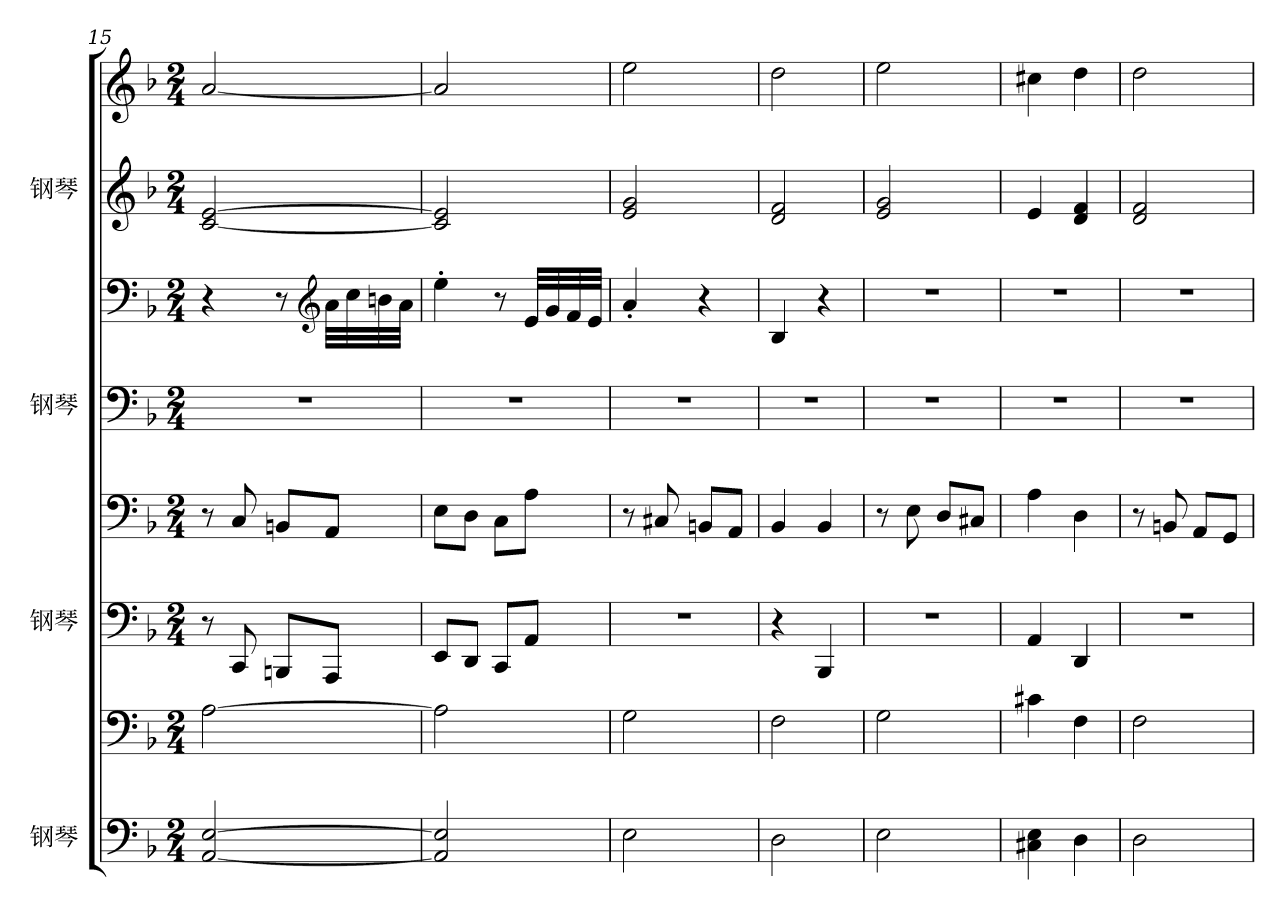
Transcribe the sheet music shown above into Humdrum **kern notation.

**kern	**kern	**kern	**kern	**kern	**kern	**kern	**kern
*part4	*part4	*part3	*part3	*part2	*part2	*part1	*part1
*staff8	*staff7	*staff6	*staff5	*staff4	*staff3	*staff2	*staff1
*I"钢琴	*	*I"钢琴	*	*I"钢琴	*	*I"钢琴	*
!!LO:PB:g=z
*clefF4	*clefF4	*clefF4	*clefF4	*clefF4	*clefF4	*clefG2	*clefG2
*k[b-]	*k[b-]	*k[b-]	*k[b-]	*k[b-]	*k[b-]	*k[b-]	*k[b-]
*M2/4	*M2/4	*M2/4	*M2/4	*M2/4	*M2/4	*M2/4	*M2/4
=15	=15	=15	=15	=15	=15	=15	=15
[2AA/ [2E/	[2A\	8r	8r	2r	4r	[2c/ [2e/	[2a/
.	.	8CC/	8C/	.	.	.	.
.	.	8BBBn/L	8BBn/L	.	8r	.	.
*	*	*	*	*	*clefG2	*	*
.	.	8AAA/J	8AA/J	.	32a\LLL	.	.
.	.	.	.	.	32cc\	.	.
.	.	.	.	.	32bn\	.	.
.	.	.	.	.	32a\JJJ	.	.
=16	=16	=16	=16	=16	=16	=16	=16
2AA/] 2E/]	2A\]	8EE/L	8E\L	2r	4ee'\	2c/] 2e/]	2a/]
.	.	8DD/J	8D\J	.	.	.	.
.	.	8CC/L	8C\L	.	8r	.	.
.	.	8AA/J	8A\J	.	32e/LLL	.	.
.	.	.	.	.	32g/	.	.
.	.	.	.	.	32f/	.	.
.	.	.	.	.	32e/JJJ	.	.
=17	=17	=17	=17	=17	=17	=17	=17
2E\	2G\	2r	8r	2r	4a'/	2e/ 2g/	2ee\
.	.	.	8C#X/	.	.	.	.
.	.	.	8BBn/L	.	4r	.	.
.	.	.	8AA/J	.	.	.	.
=18	=18	=18	=18	=18	=18	=18	=18
2D\	2F\	4r	4BB-/	2r	4B-/	2d/ 2f/	2dd\
.	.	4BBB-/	4BB-/	.	4r	.	.
=19	=19	=19	=19	=19	=19	=19	=19
2E\	2G\	2r	8r	2r	2r	2e/ 2g/	2ee\
.	.	.	8E\	.	.	.	.
.	.	.	8D/L	.	.	.	.
.	.	.	8C#X/J	.	.	.	.
=20	=20	=20	=20	=20	=20	=20	=20
4C#X\ 4E\	4c#X\	4AA/	4A\	2r	2r	4e/	4cc#X\
4D\	4F\	4DD/	4D\	.	.	4d/ 4f/	4dd\
!!LO:PB:g=z
=21	=21	=21	=21	=21	=21	=21	=21
2D\	2F\	2r	8r	2r	2r	2d/ 2f/	2dd\
.	.	.	8BBn/	.	.	.	.
.	.	.	8AA/L	.	.	.	.
.	.	.	8GG/J	.	.	.	.
=	=	=	=	=	=	=	=
*-	*-	*-	*-	*-	*-	*-	*-
